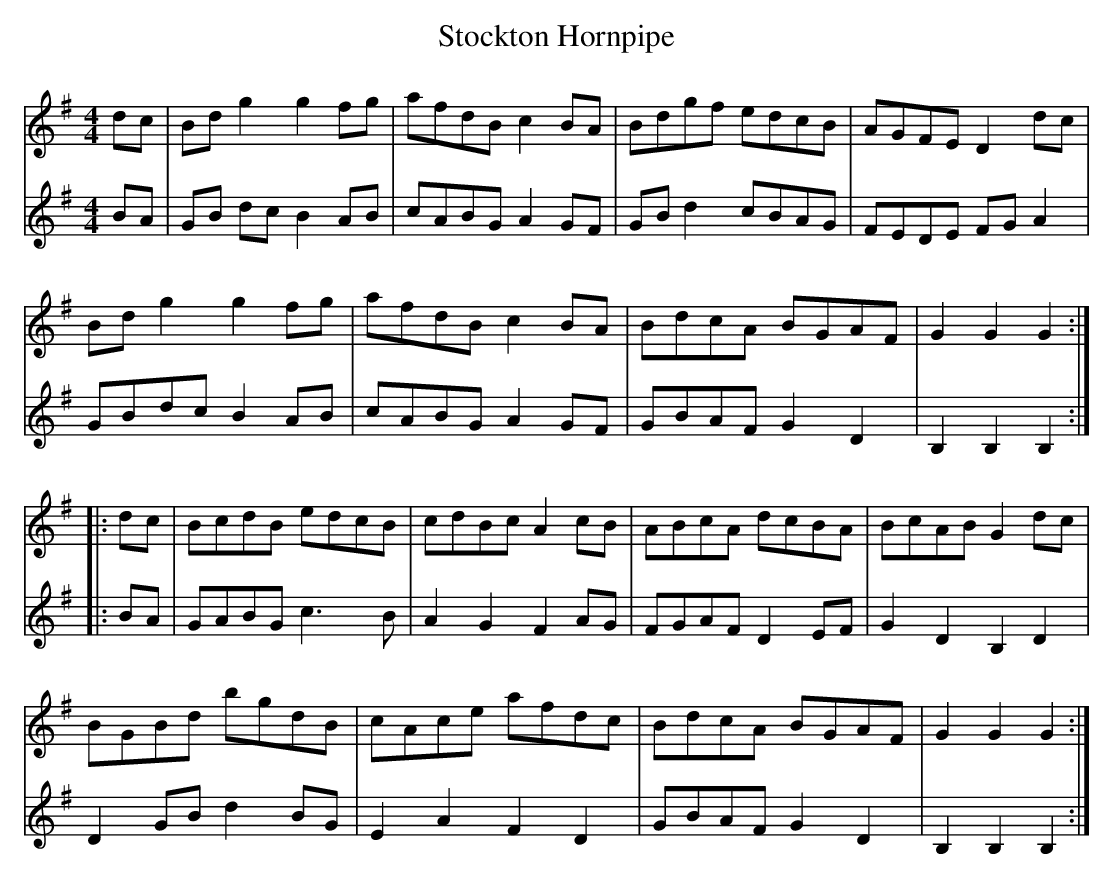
X:1
T:Stockton Hornpipe
M:4/4
L:1/8
K:Gmaj
V:1, 2
V:1
dc | Bd g2g2 fg | afdB c2BA | Bdgf edcB| AGFE D2 dc |
Bd g2 g2 fg | afdB c2BA |BdcA BGAF | G2G2G2 ::
dc | BcdB edcB | cdBc A2 cB| ABcA dcBA | BcAB G2 dc |
BGBd bgdB | cAce afdc | BdcA BGAF | G2G2G2 :|
V:2
BA| GB dc B2 AB | cABG A2GF | GBd2 cBAG | FEDE FGA2 |
GBdc B2AB |cABG A2GF | GBAFG2D2 |B,2B,2B,2 ::
BA | GABG c3B | A2G2 F2AG | FGAF D2EF| G2D2B,2D2 |
D2GBd2BG| E2A2F2D2 | GBAF G2D2 | B,2B,2B,2 :|
